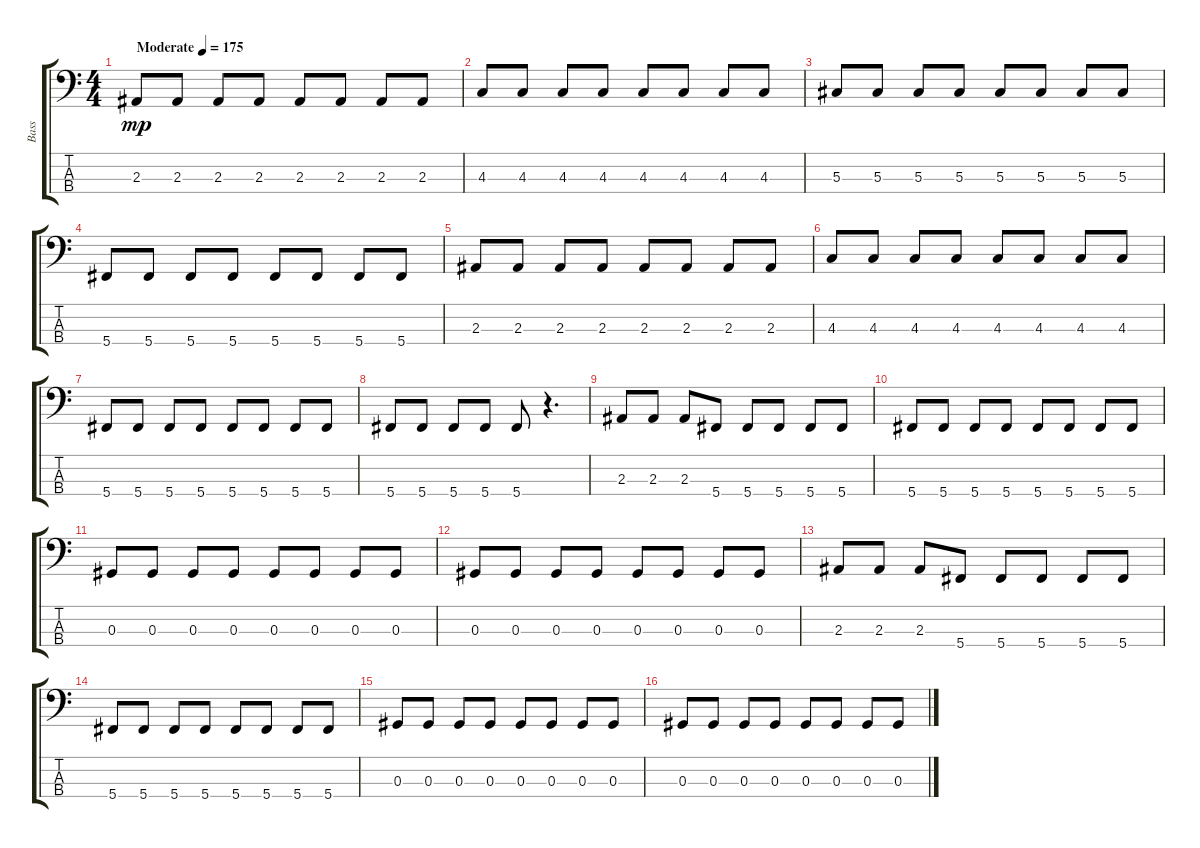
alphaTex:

\track ("Bass" "Bass") {instrument electricbassfinger}
\staff {score tabs}
\tuning (Gb2 Db2 Ab1 Db1) {hide}
\ts (4 4)
\tempo (175 "Moderate")
\clef f4
\ks c
2.3.8{dy mp instrument electricbassfinger} 2.3.8 2.3.8 2.3.8 2.3.8 2.3.8 2.3.8 2.3.8 |
4.3.8 4.3.8 4.3.8 4.3.8 4.3.8 4.3.8 4.3.8 4.3.8 |
5.3.8 5.3.8 5.3.8 5.3.8 5.3.8 5.3.8 5.3.8 5.3.8 |
5.4.8 5.4.8 5.4.8 5.4.8 5.4.8 5.4.8 5.4.8 5.4.8 |
2.3.8 2.3.8 2.3.8 2.3.8 2.3.8 2.3.8 2.3.8 2.3.8 |
4.3.8 4.3.8 4.3.8 4.3.8 4.3.8 4.3.8 4.3.8 4.3.8 |
5.4.8 5.4.8 5.4.8 5.4.8 5.4.8 5.4.8 5.4.8 5.4.8 |
5.4.8 5.4.8 5.4.8 5.4.8 5.4.8 r.4{d} |
2.3.8 2.3.8 2.3.8 5.4.8 5.4.8 5.4.8 5.4.8 5.4.8 |
5.4.8 5.4.8 5.4.8 5.4.8 5.4.8 5.4.8 5.4.8 5.4.8 |
0.3.8 0.3.8 0.3.8 0.3.8 0.3.8 0.3.8 0.3.8 0.3.8 |
0.3.8 0.3.8 0.3.8 0.3.8 0.3.8 0.3.8 0.3.8 0.3.8 |
2.3.8 2.3.8 2.3.8 5.4.8 5.4.8 5.4.8 5.4.8 5.4.8 |
5.4.8 5.4.8 5.4.8 5.4.8 5.4.8 5.4.8 5.4.8 5.4.8 |
0.3.8 0.3.8 0.3.8 0.3.8 0.3.8 0.3.8 0.3.8 0.3.8 |
0.3.8 0.3.8 0.3.8 0.3.8 0.3.8 0.3.8 0.3.8 0.3.8
